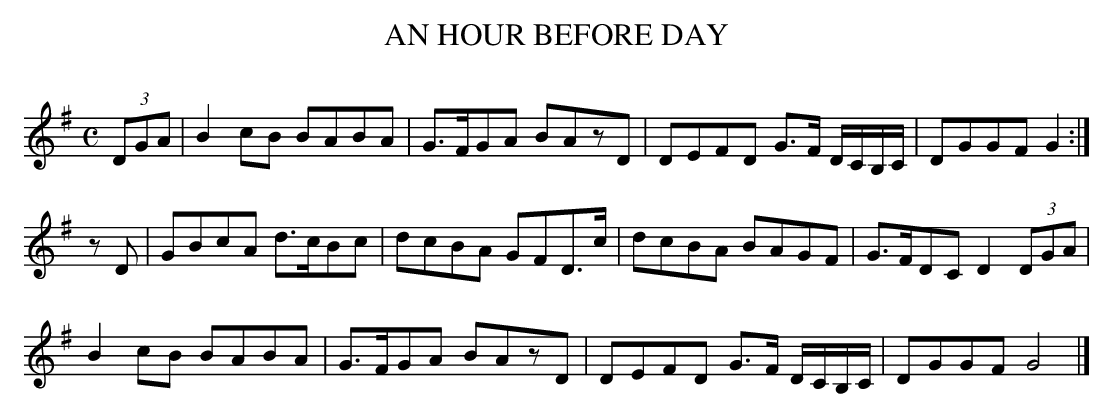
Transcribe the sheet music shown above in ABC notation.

X:1
T:AN HOUR BEFORE DAY
Y:"slow with expression"
Q:80
M:C
L:1/8
K:G
(3DGA|B2cB BABA|G>FGA BAzD|DEFD G>F D/C/B,/C/|DGGF G2:|
zD|GBcA d>cBc|dcBA GFD>c|dcBA BAGF|G>FDC D2 (3DGA|
B2cB BABA|G>FGA BAzD|DEFD G>F D/C/B,/C/|DGGF G4|]
